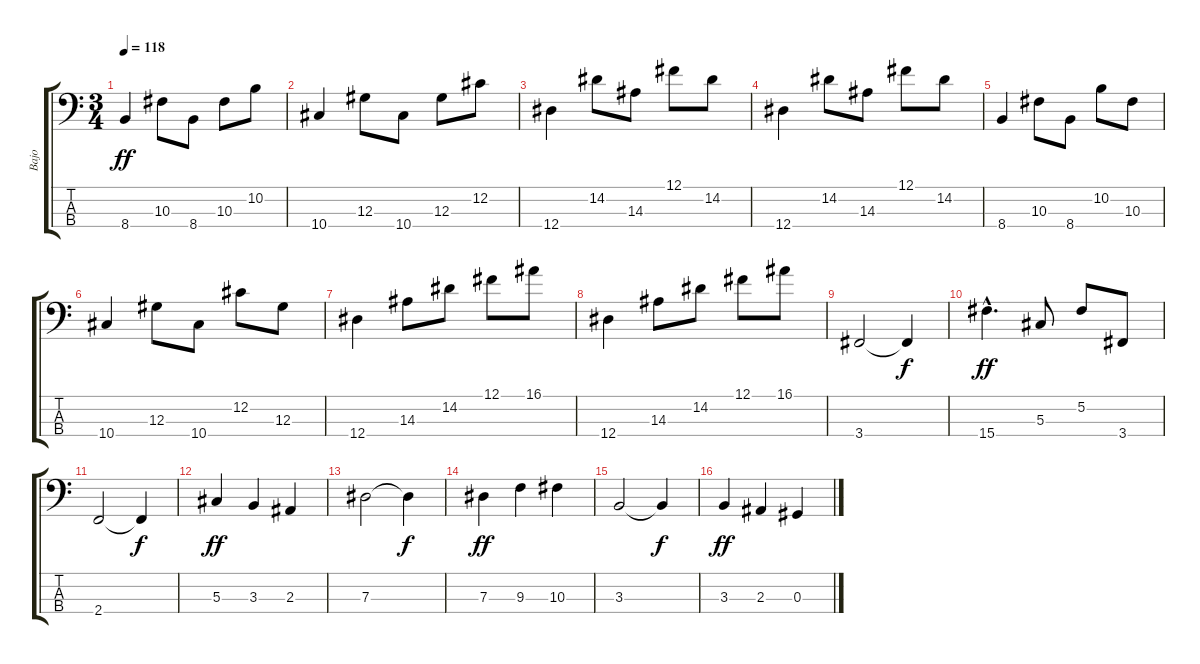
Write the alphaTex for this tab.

\track ("Bajo" "Bajo") {instrument electricbasspick}
\staff {score tabs}
\tuning (Gb2 Db2 Ab1 Eb1) {hide}
\ts (3 4)
\tempo 118
\clef f4
\ks c
8.4.4{dy ff} 10.3.8 8.4.8 10.3.8 10.2.8 |
10.4.4 12.3.8 10.4.8 12.3.8 12.2.8 |
12.4.4 14.2.8 14.3.8 12.1.8 14.2.8 |
12.4.4 14.2.8 14.3.8 12.1.8 14.2.8 |
8.4.4 10.3.8 8.4.8 10.2.8 10.3.8 |
10.4.4 12.3.8 10.4.8 12.2.8 12.3.8 |
12.4.4 14.3.8 14.2.8 12.1.8 16.1.8 |
12.4.4 14.3.8 14.2.8 12.1.8 16.1.8 |
3.4.2{volume 12 instrument electricbassfinger} 3.4{t}.4{dy f} |
15.4{hac}.4{d dy ff} 5.3.8 5.2.8 3.4.8 |
2.4.2 2.4{t}.4{dy f} |
5.3.4{dy ff} 3.3.4 2.3.4 |
7.3.2 7.3{t}.4{dy f} |
7.3.4{dy ff} 9.3.4 10.3.4 |
3.3.2 3.3{t}.4{dy f} |
3.3.4{dy ff} 2.3.4 0.3.4
